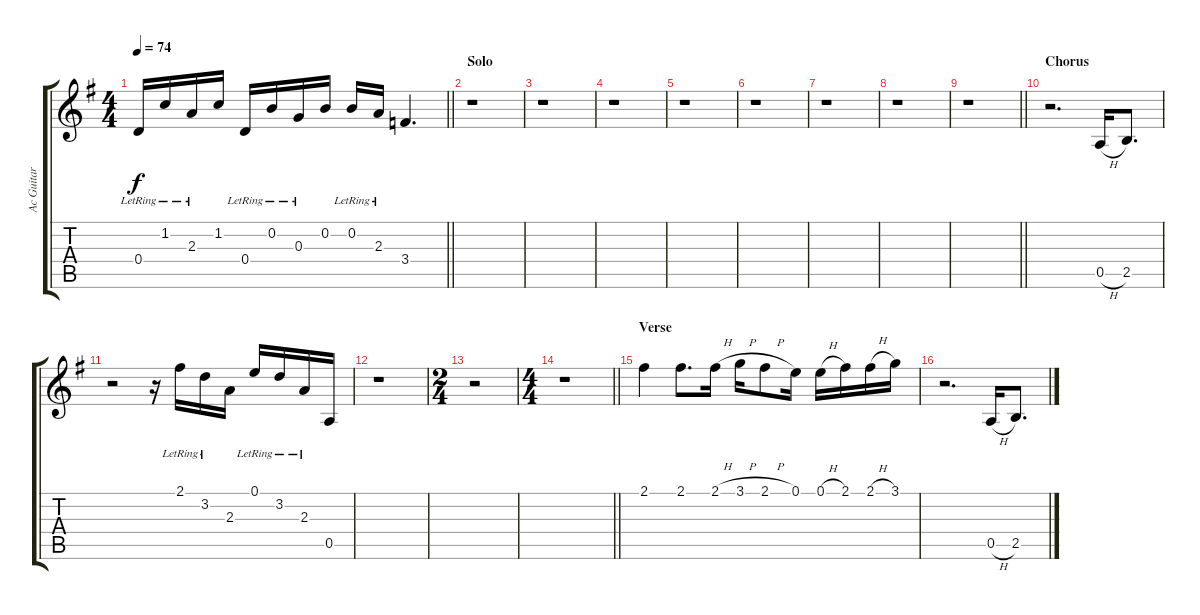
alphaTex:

\track ("Ac Guitar #2" "Ac Guitar ") {instrument acousticguitarsteel}
\staff {score tabs}
\tuning (E4 B3 G3 D3 A2 E2) {hide}
\ts (4 4)
\tempo 74
\clef g2
\barLineRight lightlight
\ks g
0.4{lr}.16{dy f} 1.2{lr}.16 2.3{lr}.16 1.2.16 0.4{lr}.16 0.2{lr}.16 0.3{lr}.16 0.2.16 0.2{lr}.16 2.3{lr}.16 3.4.4{d} |
\section ("" "Solo")
r.1 |
r.1 |
r.1 |
r.1 |
r.1 |
r.1 |
r.1 |
\barLineRight lightlight
r.1 |
\section ("" "Chorus")
r.2{d} 0.5{h}.16 2.5.8{d} |
r.2 r.16 2.1{lr}.16 3.2{lr}.16 2.3.16 0.1{lr}.16 3.2{lr}.16 2.3{lr}.16 0.5.16 |
r.1 |
\ts (2 4)
r.2 |
\ts (4 4)
\barLineRight lightlight
r.1 |
\section ("" "Verse")
2.1.4 2.1.8{d} 2.1{h}.16 3.1{h}.16 2.1{h}.8 0.1.16 0.1{h}.16 2.1.16 2.1{h}.16 3.1.16 |
r.2{d} 0.5{h}.16 2.5.8{d}
